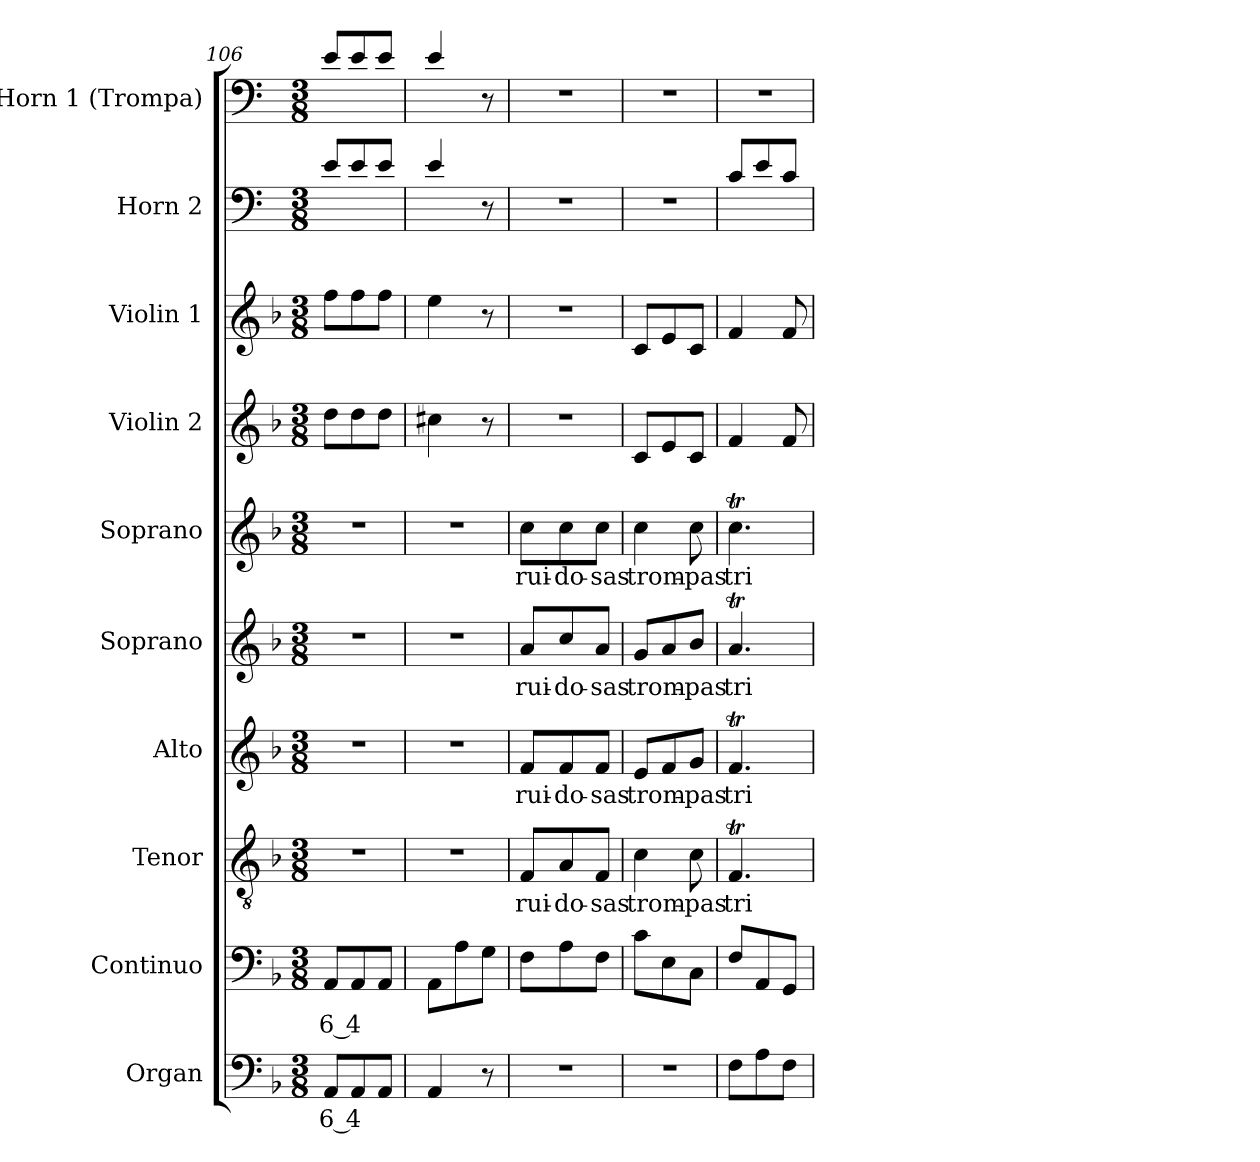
**kern	**text	**kern	**text	**kern	**text	**kern	**text	**kern	**text	**kern	**text	**kern	**kern	**kern	**kern
*part10	*part10	*part9	*part9	*part8	*part8	*part7	*part7	*part6	*part6	*part5	*part5	*part4	*part3	*part2	*part1
*staff10	*staff10	*staff9	*staff9	*staff8	*staff8	*staff7	*staff7	*staff6	*staff6	*staff5	*staff5	*staff4	*staff3	*staff2	*staff1
*I"Organ	*	*I"Continuo	*	*I"Tenor	*	*I"Alto	*	*I"Soprano	*	*I"Soprano	*	*I"Violin 2	*I"Violin 1	*I"Horn  2	*I"Horn  1 (Trompa)
*I'Org.	*	*I'Cont.	*	*I'T.	*	*I'A.	*	*I'S.	*	*I'S.	*	*I'Vln. 2	*I'Vln. 1	*I'Hn.	*I'Hn.
!!LO:PB:g=z
*clefF4	*	*clefF4	*	*clefGv2	*	*clefG2	*	*clefG2	*	*clefG2	*	*clefG2	*clefG2	*clefF4	*clefF4
*	*	*	*	*ITrd7c12	*	*	*	*	*	*	*	*	*	*ITrd4c7	*ITrd4c7
*k[b-]	*	*k[b-]	*	*k[b-]	*	*k[b-]	*	*k[b-]	*	*k[b-]	*	*k[b-]	*k[b-]	*k[b-]	*k[b-]
*M3/8	*	*M3/8	*	*M3/8	*	*M3/8	*	*M3/8	*	*M3/8	*	*M3/8	*M3/8	*M3/8	*M3/8
=106	=106	=106	=106	=106	=106	=106	=106	=106	=106	=106	=106	=106	=106	=106	=106
!	!LO:LY:b	!	!LO:LY:b	!	!	!	!	!	!	!	!	!	!	!	!
8AA/L	6 4	8AA/L	6 4	4.r	.	4.r	.	4.r	.	4.r	.	8dd\L	8ff\L	8A/L	8A/L
8AA/	.	8AA/	.	.	.	.	.	.	.	.	.	8dd\	8ff\	8A/	8A/
8AA/J	.	8AA/J	.	.	.	.	.	.	.	.	.	8dd\J	8ff\J	8A/J	8A/J
=107	=107	=107	=107	=107	=107	=107	=107	=107	=107	=107	=107	=107	=107	=107	=107
4AA/	.	8AA\L	.	4.r	.	4.r	.	4.r	.	4.r	.	4cc#X\	4ee\	4A/	4A/
.	.	8A\	.	.	.	.	.	.	.	.	.	.	.	.	.
8r	.	8G\J	.	.	.	.	.	.	.	.	.	8r	8r	8r	8r
=108	=108	=108	=108	=108	=108	=108	=108	=108	=108	=108	=108	=108	=108	=108	=108
!	!	!	!	!	!LO:LY:b	!	!LO:LY:b	!	!LO:LY:b	!	!LO:LY:b	!	!	!	!
4.r	.	8F\L	.	8FF/L	rui-	8f/L	rui-	8a/L	rui-	8cc\L	rui-	4.r	4.r	4.r	4.r
!	!	!	!	!	!LO:LY:b	!	!LO:LY:b	!	!LO:LY:b	!	!LO:LY:b	!	!	!	!
.	.	8A\	.	8AA/	-do-	8f/	-do-	8cc/	-do-	8cc\	-do-	.	.	.	.
!	!	!	!	!	!LO:LY:b	!	!LO:LY:b	!	!LO:LY:b	!	!LO:LY:b	!	!	!	!
.	.	8F\J	.	8FF/J	-sas	8f/J	-sas	8a/J	-sas	8cc\J	-sas	.	.	.	.
=109	=109	=109	=109	=109	=109	=109	=109	=109	=109	=109	=109	=109	=109	=109	=109
!	!	!	!	!	!LO:LY:b	!	!LO:LY:b	!	!LO:LY:b	!	!LO:LY:b	!	!	!	!
4.r	.	8c\L	.	4C\	trom-	8e/L	trom-	8g/L	trom-	4cc\	trom-	8c/L	8c/L	4.r	4.r
.	.	8E\	.	.	.	8f/	.	8a/	.	.	.	8e/	8e/	.	.
!	!	!	!	!	!LO:LY:b	!	!LO:LY:b	!	!LO:LY:b	!	!LO:LY:b	!	!	!	!
.	.	8C\J	.	8C\	-pas	8g/J	-pas	8b-/J	-pas	8cc\	-pas	8c/J	8c/J	.	.
=110	=110	=110	=110	=110	=110	=110	=110	=110	=110	=110	=110	=110	=110	=110	=110
!	!	!	!	!	!LO:LY:b	!	!LO:LY:b	!	!LO:LY:b	!	!LO:LY:b	!	!	!	!
8F\L	.	8F/L	.	4.FFT/	tri-	4.fT/	tri-	4.at/	tri-	4.ccT\	tri-	4f/	4f/	8F/L	4.r
8A\	.	8AA/	.	.	.	.	.	.	.	.	.	.	.	8A/	.
8F\J	.	8GG/J	.	.	.	.	.	.	.	.	.	8f/	8f/	8F/J	.
=	=	=	=	=	=	=	=	=	=	=	=	=	=	=	=
*-	*-	*-	*-	*-	*-	*-	*-	*-	*-	*-	*-	*-	*-	*-	*-
